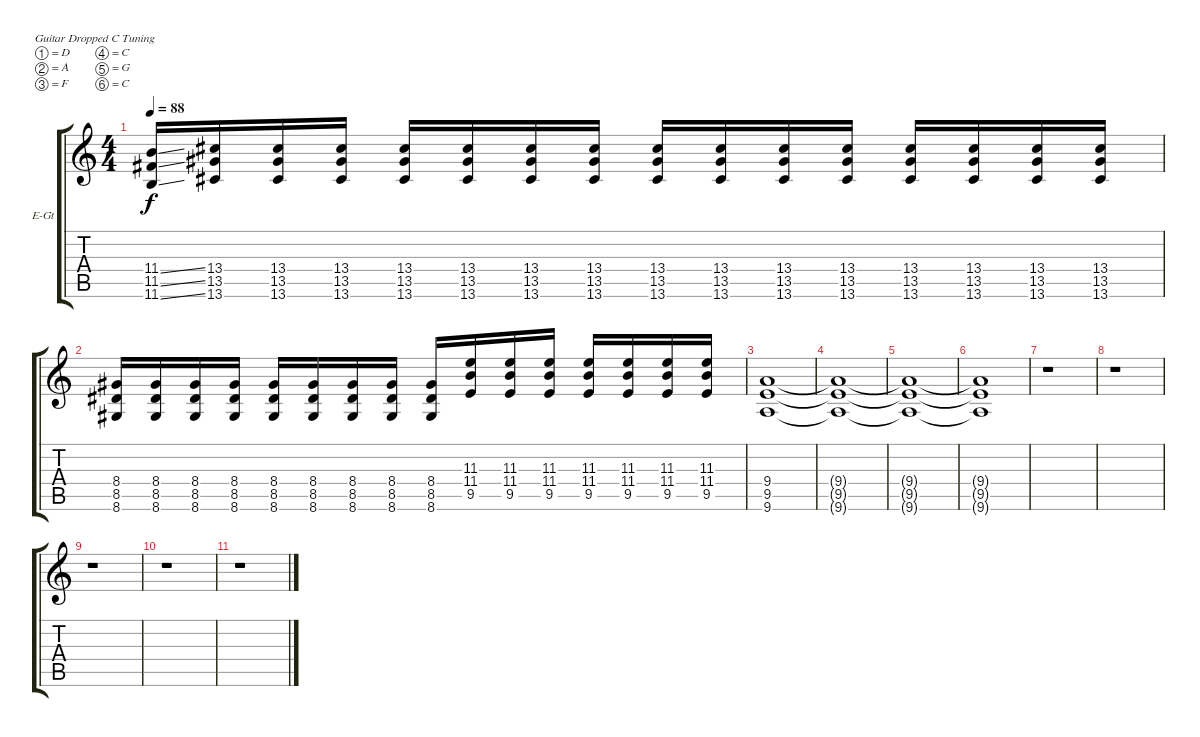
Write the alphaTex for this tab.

\bracketExtendMode groupsimilarinstruments
\firstSystemTrackNameOrientation horizontal
\otherSystemsTrackNameOrientation horizontal
\track ("Track 1" "E-Gt") {instrument distortionguitar}
\staff {score tabs}
\tuning (D4 A3 F3 C3 G2 C2)
\ts (4 4)
\tempo 88
\clef g2
\ks c
(11.4{ss} 11.5{ss} 11.6{ss}).16{dy f} (13.4 13.5 13.6).16 (13.4 13.5 13.6).16 (13.4 13.5 13.6).16 (13.4 13.5 13.6).16 (13.4 13.5 13.6).16 (13.4 13.5 13.6).16 (13.4 13.5 13.6).16 (13.4 13.5 13.6).16 (13.4 13.5 13.6).16 (13.4 13.5 13.6).16 (13.4 13.5 13.6).16 (13.4 13.5 13.6).16 (13.4 13.5 13.6).16 (13.4 13.5 13.6).16 (13.4 13.5 13.6).16 |
(8.4 8.5 8.6).16 (8.4 8.5 8.6).16 (8.4 8.5 8.6).16 (8.4 8.5 8.6).16 (8.4 8.5 8.6).16 (8.4 8.5 8.6).16 (8.4 8.5 8.6).16 (8.4 8.5 8.6).16 (8.4 8.5 8.6).16 (11.3 11.4 9.5).16 (11.3 11.4 9.5).16 (11.3 11.4 9.5).16 (11.3 11.4 9.5).16 (11.3 11.4 9.5).16 (11.3 11.4 9.5).16 (11.3 11.4 9.5).16 |
(9.4 9.5 9.6).1 |
(9.4{t} 9.5{t} 9.6{t}).1 |
(9.4{t} 9.5{t} 9.6{t}).1 |
(9.4{t} 9.5{t} 9.6{t}).1 |
r.1 |
r.1 |
r.1 |
r.1 |
r.1
